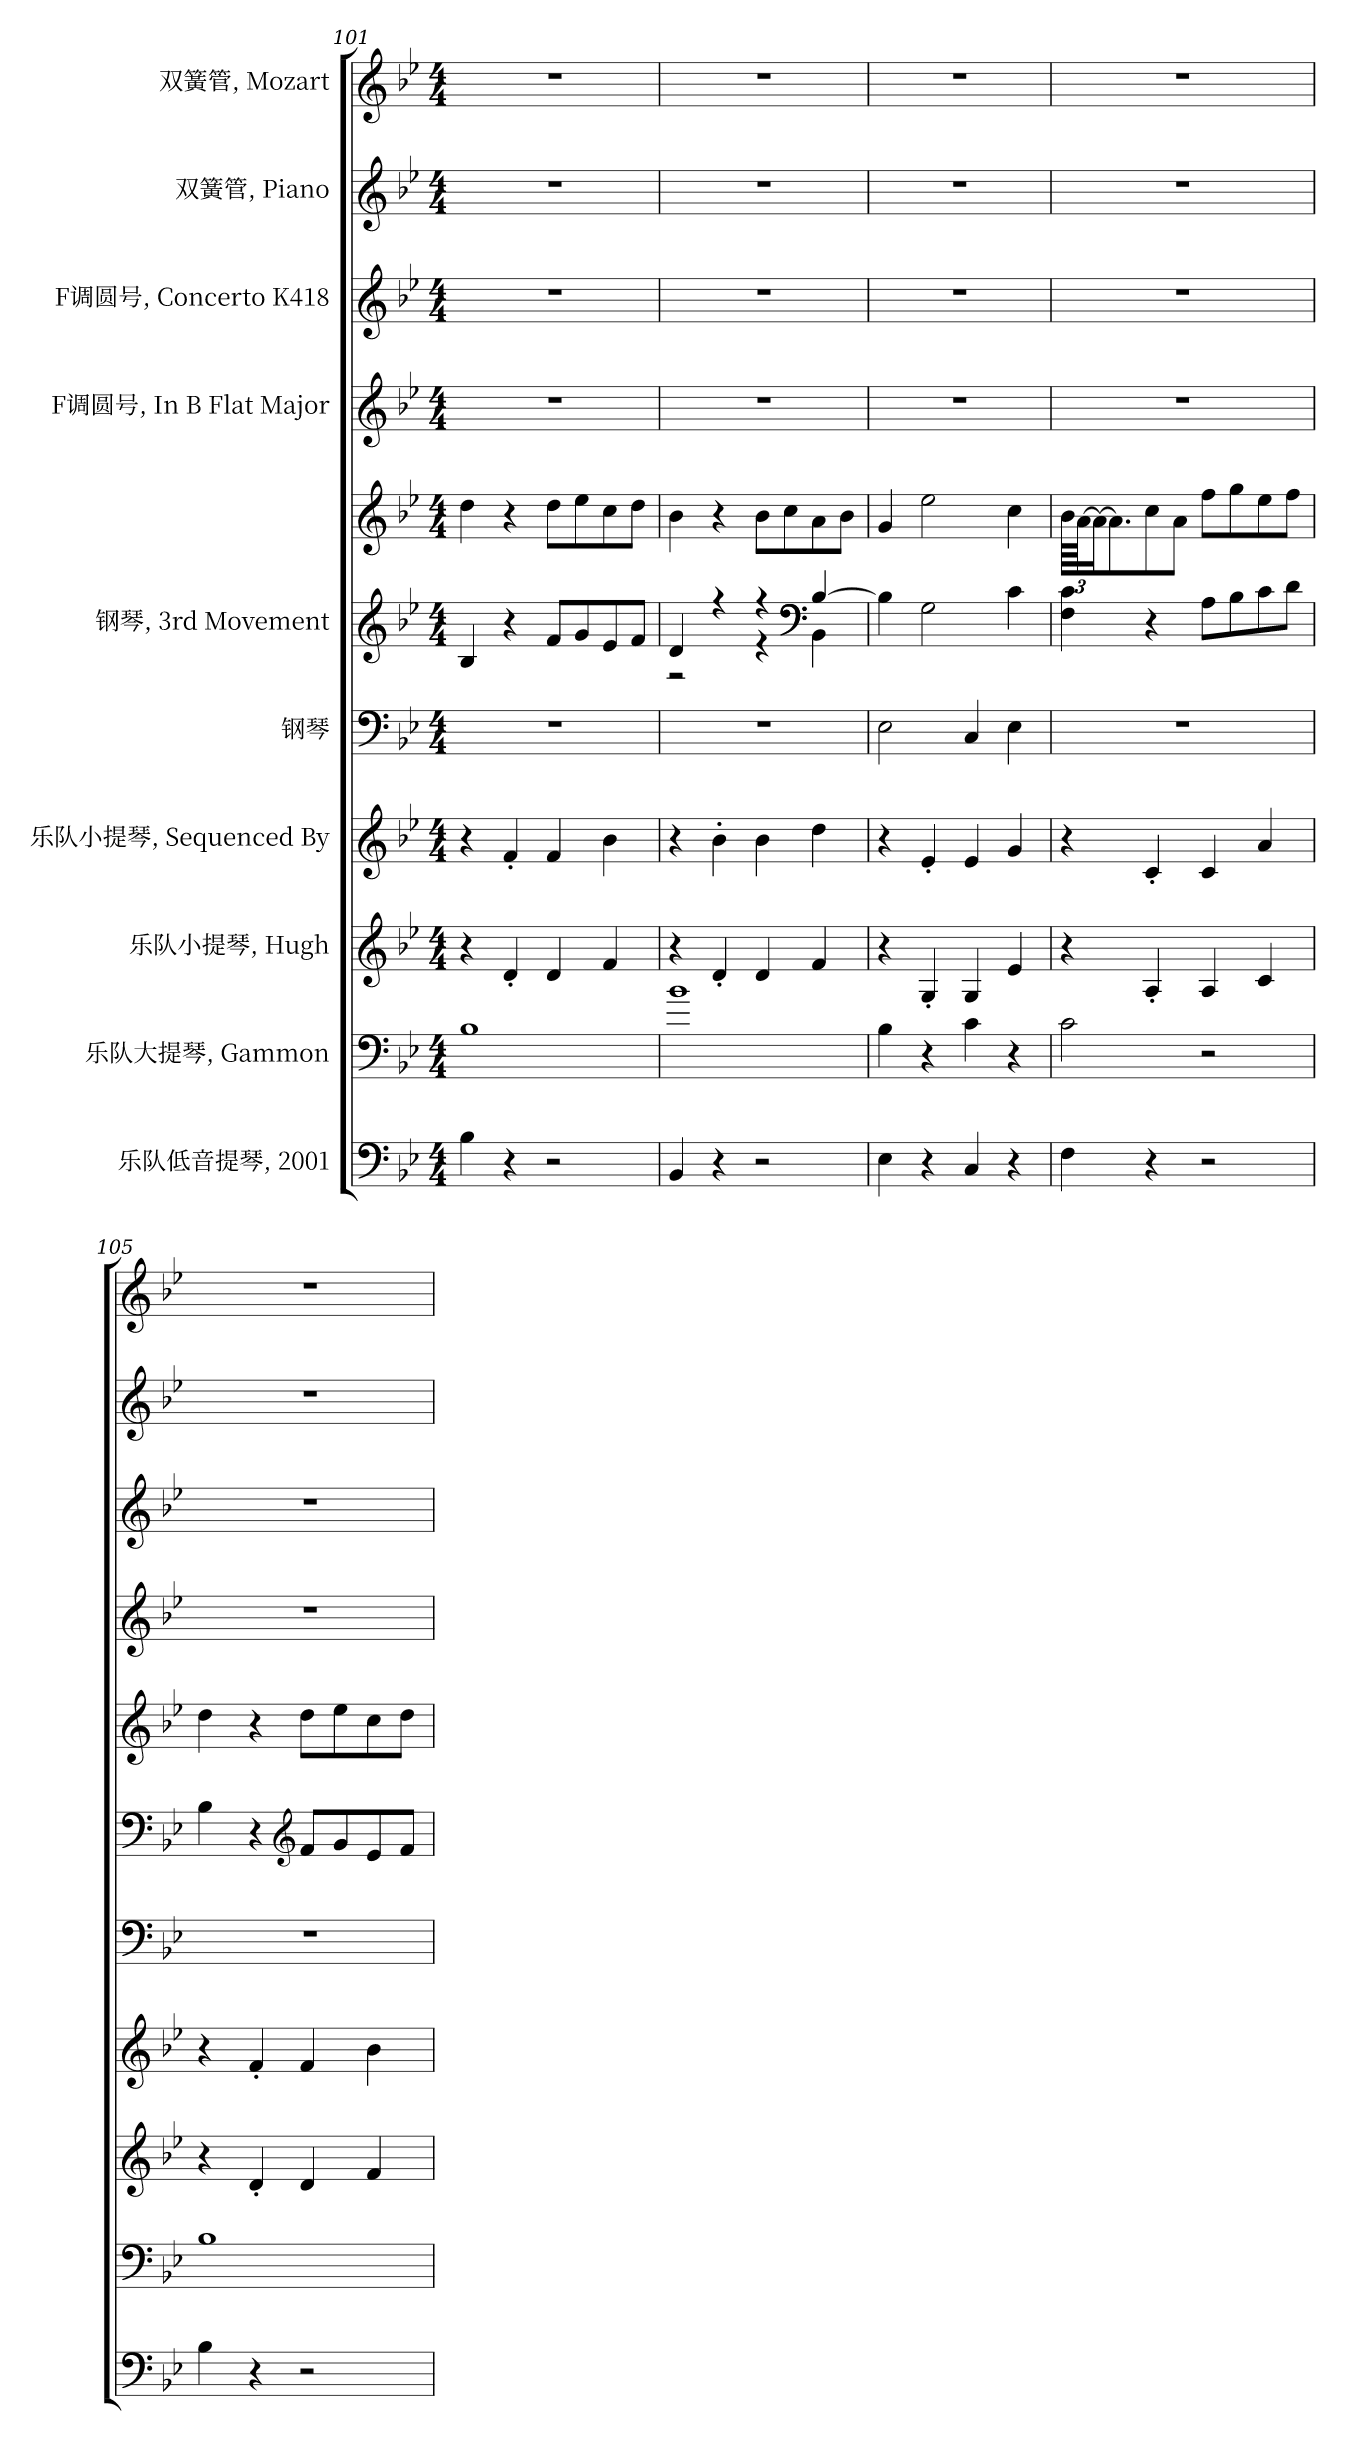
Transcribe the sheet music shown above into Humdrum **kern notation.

**kern	**kern	**kern	**kern	**kern	**kern	**kern	**kern	**kern	**kern	**kern
*part10	*part9	*part8	*part7	*part6	*part5	*part5	*part4	*part3	*part2	*part1
*staff11	*staff10	*staff9	*staff8	*staff7	*staff6	*staff5	*staff4	*staff3	*staff2	*staff1
*I"乐队低音提琴, 2001	*I"乐队大提琴, Gammon	*I"乐队小提琴,  Hugh	*I"乐队小提琴, Sequenced By	*I"钢琴	*I"钢琴, 3rd Movement	*	*I"F调圆号, In B Flat Major	*I"F调圆号, Concerto K418	*I"双簧管,  Piano	*I"双簧管,  Mozart
*clefF4	*clefF4	*clefG2	*clefG2	*clefF4	*clefG2	*clefG2	*clefG2	*clefG2	*clefG2	*clefG2
*ITrd7c12	*	*	*	*	*	*	*ITrd4c7	*ITrd4c7	*	*
*k[b-e-]	*k[b-e-]	*k[b-e-]	*k[b-e-]	*k[b-e-]	*k[b-e-]	*k[b-e-]	*k[b-e-a-]	*k[b-e-a-]	*k[b-e-]	*k[b-e-]
*M4/4	*M4/4	*M4/4	*M4/4	*M4/4	*M4/4	*M4/4	*M4/4	*M4/4	*M4/4	*M4/4
=101	=101	=101	=101	=101	=101	=101	=101	=101	=101	=101
4BB-\	1B-	4r	4r	1r	4B-/	4dd\	1r	1r	1r	1r
4r	.	4d'/	4f'/	.	4r	4r	.	.	.	.
2r	.	4d/	4f/	.	8f/L	8dd\L	.	.	.	.
.	.	.	.	.	8g/	8ee-\	.	.	.	.
.	.	4f/	4b-\	.	8e-/	8cc\	.	.	.	.
.	.	.	.	.	8f/J	8dd\J	.	.	.	.
!!LO:PB:g=z
=102	=102	=102	=102	=102	=102	=102	=102	=102	=102	=102
*	*	*	*	*	*^	*	*	*	*	*
4BBB-/	1b-	4r	4r	1r	4d/	2r	4b-\	1r	1r	1r	1r
4r	.	4d'/	4b-'\	.	4r	.	4r	.	.	.	.
2r	.	4d/	4b-\	.	4r	4r	8b-\L	.	.	.	.
.	.	.	.	.	.	.	8cc\	.	.	.	.
*	*	*	*	*	*clefF4	*	*	*	*	*	*
.	.	4f/	4dd\	.	[4B-/	4BB-\	8a\	.	.	.	.
.	.	.	.	.	.	.	8b-\J	.	.	.	.
*	*	*	*	*	*v	*v	*	*	*	*	*
=103	=103	=103	=103	=103	=103	=103	=103	=103	=103	=103
4EE-\	4B-\	4r	4r	2E-\	4B-\]	4g/	1r	1r	1r	1r
4r	4r	4G'/	4e-'/	.	2G\	2ee-\	.	.	.	.
4CC/	4c\	4G/	4e-/	4C/	.	.	.	.	.	.
4r	4r	4e-/	4g/	4E-\	4c\	4cc\	.	.	.	.
=104	=104	=104	=104	=104	=104	=104	=104	=104	=104	=104
*	*	*	*	*	*	*Xbrackettup	*	*	*	*
4FF\	2c\	4r	4r	1r	4F\ 4c\	96b-\LLLL	1r	1r	1r	1r
.	.	.	.	.	.	[96a\JJ	.	.	.	.
.	.	.	.	.	.	24a\J_	.	.	.	.
.	.	.	.	.	.	8.a\]	.	.	.	.
4r	.	4A'/	4c'/	.	4r	8cc\	.	.	.	.
.	.	.	.	.	.	8a\J	.	.	.	.
2r	2r	4A/	4c/	.	8A\L	8ff\L	.	.	.	.
.	.	.	.	.	8B-\	8gg\	.	.	.	.
.	.	4c/	4a/	.	8c\	8ee-\	.	.	.	.
.	.	.	.	.	8d\J	8ff\J	.	.	.	.
=105	=105	=105	=105	=105	=105	=105	=105	=105	=105	=105
4BB-\	1B-	4r	4r	1r	4B-\	4dd\	1r	1r	1r	1r
4r	.	4d'/	4f'/	.	4r	4r	.	.	.	.
*	*	*	*	*	*clefG2	*	*	*	*	*
2r	.	4d/	4f/	.	8f/L	8dd\L	.	.	.	.
.	.	.	.	.	8g/	8ee-\	.	.	.	.
.	.	4f/	4b-\	.	8e-/	8cc\	.	.	.	.
.	.	.	.	.	8f/J	8dd\J	.	.	.	.
=	=	=	=	=	=	=	=	=	=	=
*-	*-	*-	*-	*-	*-	*-	*-	*-	*-	*-
